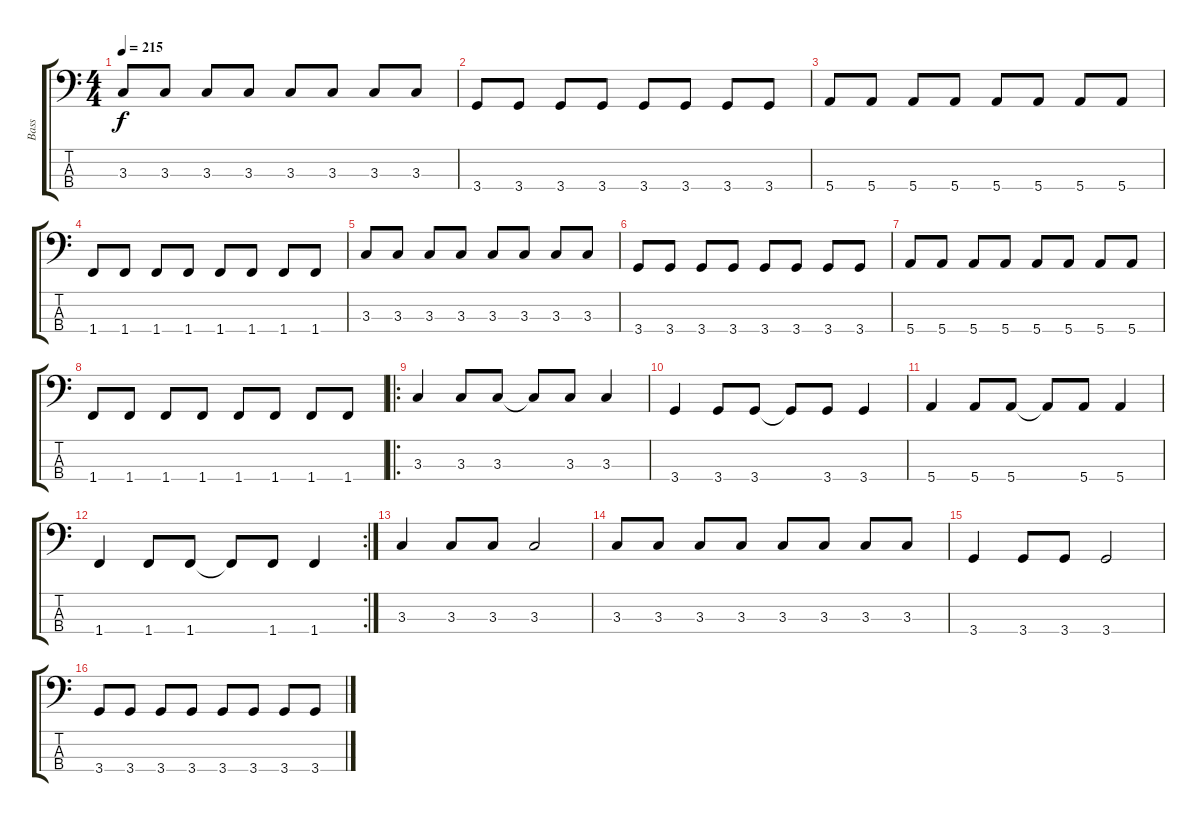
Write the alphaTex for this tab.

\track ("Bass" "Bass") {instrument acousticguitarnylon}
\staff {score tabs}
\tuning (G2 D2 A1 E1) {hide}
\ts (4 4)
\tempo 215
\clef f4
\ks c
3.3.8{dy f} 3.3.8 3.3.8 3.3.8 3.3.8 3.3.8 3.3.8 3.3.8 |
3.4.8 3.4.8 3.4.8 3.4.8 3.4.8 3.4.8 3.4.8 3.4.8 |
5.4.8 5.4.8 5.4.8 5.4.8 5.4.8 5.4.8 5.4.8 5.4.8 |
1.4.8 1.4.8 1.4.8 1.4.8 1.4.8 1.4.8 1.4.8 1.4.8 |
3.3.8 3.3.8 3.3.8 3.3.8 3.3.8 3.3.8 3.3.8 3.3.8 |
3.4.8 3.4.8 3.4.8 3.4.8 3.4.8 3.4.8 3.4.8 3.4.8 |
5.4.8 5.4.8 5.4.8 5.4.8 5.4.8 5.4.8 5.4.8 5.4.8 |
1.4.8 1.4.8 1.4.8 1.4.8 1.4.8 1.4.8 1.4.8 1.4.8 |
\ro
3.3.4 3.3.8 3.3.8 3.3{t}.8 3.3.8 3.3.4 |
3.4.4 3.4.8 3.4.8 3.4{t}.8 3.4.8 3.4.4 |
5.4.4 5.4.8 5.4.8 5.4{t}.8 5.4.8 5.4.4 |
\rc 2
1.4.4 1.4.8 1.4.8 1.4{t}.8 1.4.8 1.4.4 |
3.3.4 3.3.8 3.3.8 3.3.2 |
3.3.8 3.3.8 3.3.8 3.3.8 3.3.8 3.3.8 3.3.8 3.3.8 |
3.4.4 3.4.8 3.4.8 3.4.2 |
3.4.8 3.4.8 3.4.8 3.4.8 3.4.8 3.4.8 3.4.8 3.4.8
